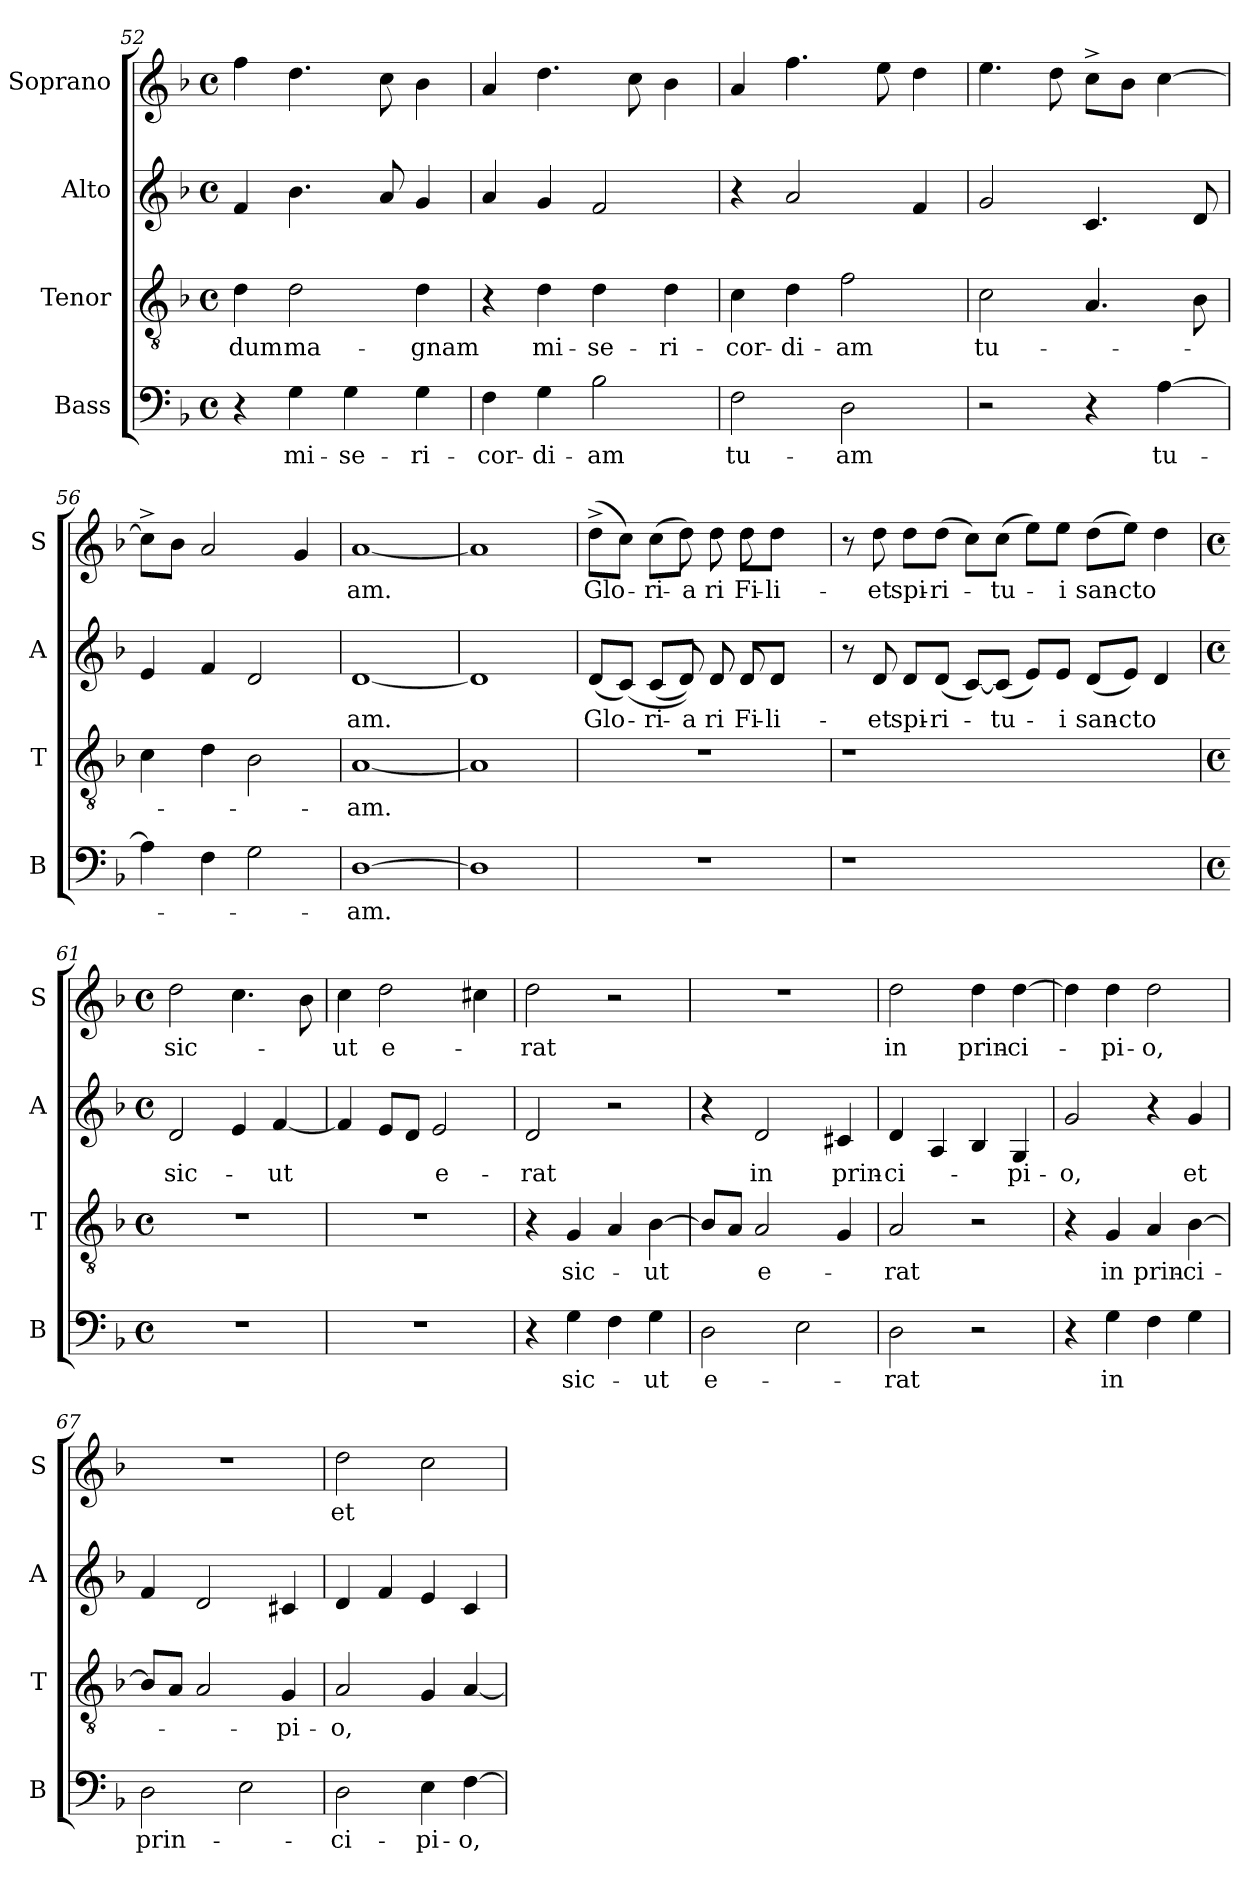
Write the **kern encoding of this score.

**kern	**text	**kern	**text	**kern	**text	**kern	**text
*part4	*part4	*part3	*part3	*part2	*part2	*part1	*part1
*staff4	*staff4	*staff3	*staff3	*staff2	*staff2	*staff1	*staff1
*I"Bass	*	*I"Tenor	*	*I"Alto	*	*I"Soprano	*
*I'B	*	*I'T	*	*I'A	*	*I'S	*
*clefF4	*	*clefGv2	*	*clefG2	*	*clefG2	*
*k[b-]	*	*k[b-]	*	*k[b-]	*	*k[b-]	*
*F:	*	*F:	*	*F:	*	*F:	*
*M4/4	*	*M4/4	*	*M4/4	*	*M4/4	*
*met(c)	*	*met(c)	*	*met(c)	*	*met(c)	*
=52	=52	=52	=52	=52	=52	=52	=52
!	!	!	!LO:LY:b:cj	!	!	!	!
4r	.	4d\	-dum	4f/	.	4ff\	.
!	!LO:LY:b	!	!LO:LY:b:cj	!	!	!	!
4G\	mi-	2d\	ma-	4.b-\	.	4.dd\	.
!	!LO:LY:b:cj	!	!	!	!	!	!
4G\	-se-	.	.	.	.	.	.
.	.	.	.	8a/	.	8cc\	.
!	!LO:LY:b:rj	!	!LO:LY:b:cj	!	!	!	!
4G\	-ri-	4d\	-gnam	4g/	.	4b-\	.
!!LO:LB:g=z
=53	=53	=53	=53	=53	=53	=53	=53
!	!LO:LY:b:cj	!	!	!	!	!	!
4F\	-cor-	4r	.	4a/	.	4a/	.
!	!LO:LY:b:cj	!	!LO:LY:b:cj	!	!	!	!
4G\	-di-	4d\	mi-	4g/	.	4.dd\	.
!	!LO:LY:b:cj	!	!LO:LY:b:cj	!	!	!	!
2B-\	-am	4d\	-se-	2f/	.	.	.
.	.	.	.	.	.	8cc\	.
!	!	!	!LO:LY:b:cj	!	!	!	!
.	.	4d\	-ri-	.	.	4b-\	.
=54	=54	=54	=54	=54	=54	=54	=54
!	!LO:LY:b:cj	!	!LO:LY:b:cj	!	!	!	!
2F\	tu-	4c\	-cor-	4r	.	4a/	.
!	!	!	!LO:LY:b:cj	!	!	!	!
.	.	4d\	-di-	2a/	.	4.ff\	.
!	!LO:LY:b:cj	!	!LO:LY:b:cj	!	!	!	!
2D\	-am	2f\	-am	.	.	.	.
.	.	.	.	.	.	8ee\	.
.	.	.	.	4f/	.	4dd\	.
=55	=55	=55	=55	=55	=55	=55	=55
!	!	!	!LO:LY:b:cj	!	!	!	!
2r	.	2c\	tu-	2g/	.	4.ee\	.
.	.	.	.	.	.	8dd\	.
4r	.	4.A/	.	4.c/	.	8cc^<\L	.
.	.	.	.	.	.	8b-\J	.
!	!LO:LY:b:cj	!	!	!	!	!	!
[>4A\	tu-	.	.	.	.	[>4cc\	.
.	.	8B-\	.	8d/	.	.	.
=56	=56	=56	=56	=56	=56	=56	=56
4A\]	.	4c\	.	4e/	.	8cc^<\L]	.
.	.	.	.	.	.	8b-\J	.
4F\	.	4d\	.	4f/	.	2a/	.
2G\	.	2B-\	.	2d/	.	.	.
.	.	.	.	.	.	4g/	.
=57	=57	=57	=57	=57	=57	=57	=57
!	!LO:LY:b:cj	!	!LO:LY:b:cj	!	!LO:LY:b:cj	!	!LO:LY:b:cj
[>1D	-am.	[<1A	-am.	[<1d	-am.	[<1a	-am.
=58	=58	=58	=58	=58	=58	=58	=58
1D]	.	1A]	.	1d]	.	1a]	.
!!LO:PB:g=z
=59	=59	=59	=59	=59	=59	=59	=59
!	!	!	!	!	!LO:LY:b:cj	!	!LO:LY:b:cj
*	*	*	*	*^	*	*^	*
1r	.	1r	.	(<8d/L	4.ryy	Glo-	(>8dd^<\L	4.ryy	Glo-
.	.	.	.	(>8c/J)	.	.	8cc\J)	.	.
!	!	!	!	!	!	!LO:LY:b:cj	!	!	!LO:LY:b:cj
.	.	.	.	(<8c/L	.	-ri-	(>8cc\L	.	-ri-
!	!	!	!	!	!	!LO:LY:b:cj	!	!	!LO:LY:b:cj
.	.	.	.	8d/J))	8d/	-a	8dd\J)	8dd\	-a
!	!	!	!	!	!	!LO:LY:b:cj	!	!	!
!	!	!	!	!	!	!LO:LY:b:rj	!	!	!LO:LY:b:cj
!	!	!	!	!	!	!	!	!	!LO:LY:b:rj
.	.	.	.	8d/	8d/	-ri	8dd\	8dd\	-ri
!	!	!	!	!	!	!LO:LY:b:cj	!	!	!
!	!	!	!	!	!	!LO:LY:b	!	!	!LO:LY:b:cj
!	!	!	!	!	!	!	!	!	!LO:LY:b
.	.	.	.	8d/	8d/L	Fi-	8dd\	8dd\L	Fi-
!	!	!	!	!	!	!LO:LY:b:rj	!	!	!
!	!	!	!	!	!	!LO:LY:b:cj	!	!	!LO:LY:b:rj
!	!	!	!	!	!	!	!	!	!LO:LY:b:cj
.	.	.	.	4d/	8d/J	-li-	4dd\	8dd\J	-li-
.	.	.	.	.	8ryy	.	.	8ryy	.
=60	=60	=60	=60	=60	=60	=60	=60	=60	=60
!LO:N:vis=1	!	!LO:N:vis=1	!	!	!	!	!	!	!
*	*	*	*	*v	*v	*	*	*	*
*	*	*	*	*	*	*v	*v	*
1r	.	1r	.	8r	.	8r	.
!	!	!	!	!	!LO:LY:b:cj	!	!LO:LY:b:cj
.	.	.	.	8d/	et	8dd\	et
!	!	!	!	!	!LO:LY:b:cj	!	!LO:LY:b:cj
.	.	.	.	8d/L	spi-	8dd\L	spi-
!	!	!	!	!	!LO:LY:b:rj	!	!LO:LY:b:rj
.	.	.	.	(<8d/J	-ri-	(>8dd\J	-ri-
.	.	.	.	[>8c/L)	.	8cc\L)	.
!	!	!	!	!	!LO:LY:b:cj	!	!LO:LY:b:cj
.	.	.	.	(<8c/J]	-tu-	(>8cc\J	-tu-
.	.	.	.	8e/L)	.	8ee\L)	.
!	!	!	!	!	!LO:LY:b:cj	!	!LO:LY:b:cj
.	.	.	.	8e/J	-i	8ee\J	-i
!	!	!	!	!	!LO:LY:b	!	!LO:LY:b
2ryy	.	2ryy	.	(<8d/L	san-	(>8dd\L	san-
!	!	!	!	!	!LO:LY:b:cj	!	!LO:LY:b:cj
.	.	.	.	8e/J)	-cto	8ee\J)	-cto
.	.	.	.	4d/	.	4dd\	.
=61	=61	=61	=61	=61	=61	=61	=61
*M4/4	*	*M4/4	*	*M4/4	*	*M4/4	*
*met(c)	*	*met(c)	*	*met(c)	*	*met(c)	*
!	!	!	!	!	!LO:LY:b:cj	!	!LO:LY:b:cj
1r	.	1r	.	2d/	sic-	2dd\	sic-
.	.	.	.	4e/	.	4.cc\	.
!	!	!	!	!	!LO:LY:b:cj	!	!
.	.	.	.	[<4f/	-ut	.	.
.	.	.	.	.	.	8b-\	.
=62	=62	=62	=62	=62	=62	=62	=62
!	!	!	!	!	!	!	!LO:LY:b:cj
1r	.	1r	.	4f/]	.	4cc\	-ut
!	!	!	!	!	!	!	!LO:LY:b:cj
.	.	.	.	8e/L	.	2dd\	e-
.	.	.	.	8d/J	.	.	.
!	!	!	!	!	!LO:LY:b:cj	!	!
.	.	.	.	2e/	e-	.	.
.	.	.	.	.	.	4cc#X\	.
=63	=63	=63	=63	=63	=63	=63	=63
!	!	!	!	!	!LO:LY:b:cj	!	!LO:LY:b:cj
4r	.	4r	.	2d/	-rat	2dd\	-rat
!	!LO:LY:b:cj	!	!LO:LY:b:cj	!	!	!	!
4G\	sic-	4G/	sic-	.	.	.	.
4F\	.	4A/	.	2r	.	2r	.
!	!LO:LY:b:cj	!	!LO:LY:b:cj	!	!	!	!
4G\	-ut	[<4B-\	-ut	.	.	.	.
!!LO:LB:g=z
=64	=64	=64	=64	=64	=64	=64	=64
!	!LO:LY:b:cj	!	!	!	!	!	!
2D\	e-	8B-/L]	.	4r	.	1r	.
.	.	8A/J	.	.	.	.	.
!	!	!	!LO:LY:b:cj	!	!LO:LY:b:cj	!	!
.	.	2A/	e-	2d/	in	.	.
2E\	.	.	.	.	.	.	.
!	!	!	!	!	!LO:LY:b:cj	!	!
.	.	4G/	.	4c#X/	prin-	.	.
=65	=65	=65	=65	=65	=65	=65	=65
!	!LO:LY:b:cj	!	!LO:LY:b:cj	!	!LO:LY:b:cj	!	!LO:LY:b:cj
2D\	-rat	2A/	-rat	4d/	-ci-	2dd\	in
.	.	.	.	4A/	.	.	.
!	!	!	!	!	!	!	!LO:LY:b:cj
2r	.	2r	.	4B-/	.	4dd\	prin-
!	!	!	!	!	!LO:LY:b:cj	!	!LO:LY:b:cj
.	.	.	.	4G/	-pi-	[>4dd\	-ci-
=66	=66	=66	=66	=66	=66	=66	=66
!	!	!	!	!	!LO:LY:b:cj	!	!
4r	.	4r	.	2g/	-o,	4dd\]	.
!	!LO:LY:b:cj	!	!LO:LY:b:cj	!	!	!	!LO:LY:b:cj
4G\	in	4G/	in	.	.	4dd\	-pi-
!	!	!	!LO:LY:b:cj	!	!	!	!LO:LY:b:cj
4F\	.	4A/	prin-	4r	.	2dd\	-o,
!	!	!	!LO:LY:b:cj	!	!LO:LY:b:cj	!	!
4G\	.	[>4B-\	-ci-	4g/	et	.	.
=67	=67	=67	=67	=67	=67	=67	=67
!	!LO:LY:b:cj	!	!	!	!	!	!
2D\	prin-	8B-/L]	.	4f/	.	1r	.
.	.	8A/J	.	.	.	.	.
.	.	2A/	.	2d/	.	.	.
2E\	.	.	.	.	.	.	.
!	!	!	!LO:LY:b:cj	!	!	!	!
.	.	4G/	-pi-	4c#X/	.	.	.
!!LO:LB:g=z
=68	=68	=68	=68	=68	=68	=68	=68
!	!LO:LY:b:cj	!	!LO:LY:b:cj	!	!	!	!LO:LY:b:cj
2D\	-ci-	2A/	-o,	4d/	.	2dd\	et
.	.	.	.	4f/	.	.	.
!	!LO:LY:b:cj	!	!	!	!	!	!
4E\	-pi-	4G/	.	4e/	.	2cc\	.
!	!LO:LY:b:cj	!	!	!	!	!	!
[>4F\	-o,	[<4A/	.	4c/	.	.	.
=	=	=	=	=	=	=	=
*-	*-	*-	*-	*-	*-	*-	*-
